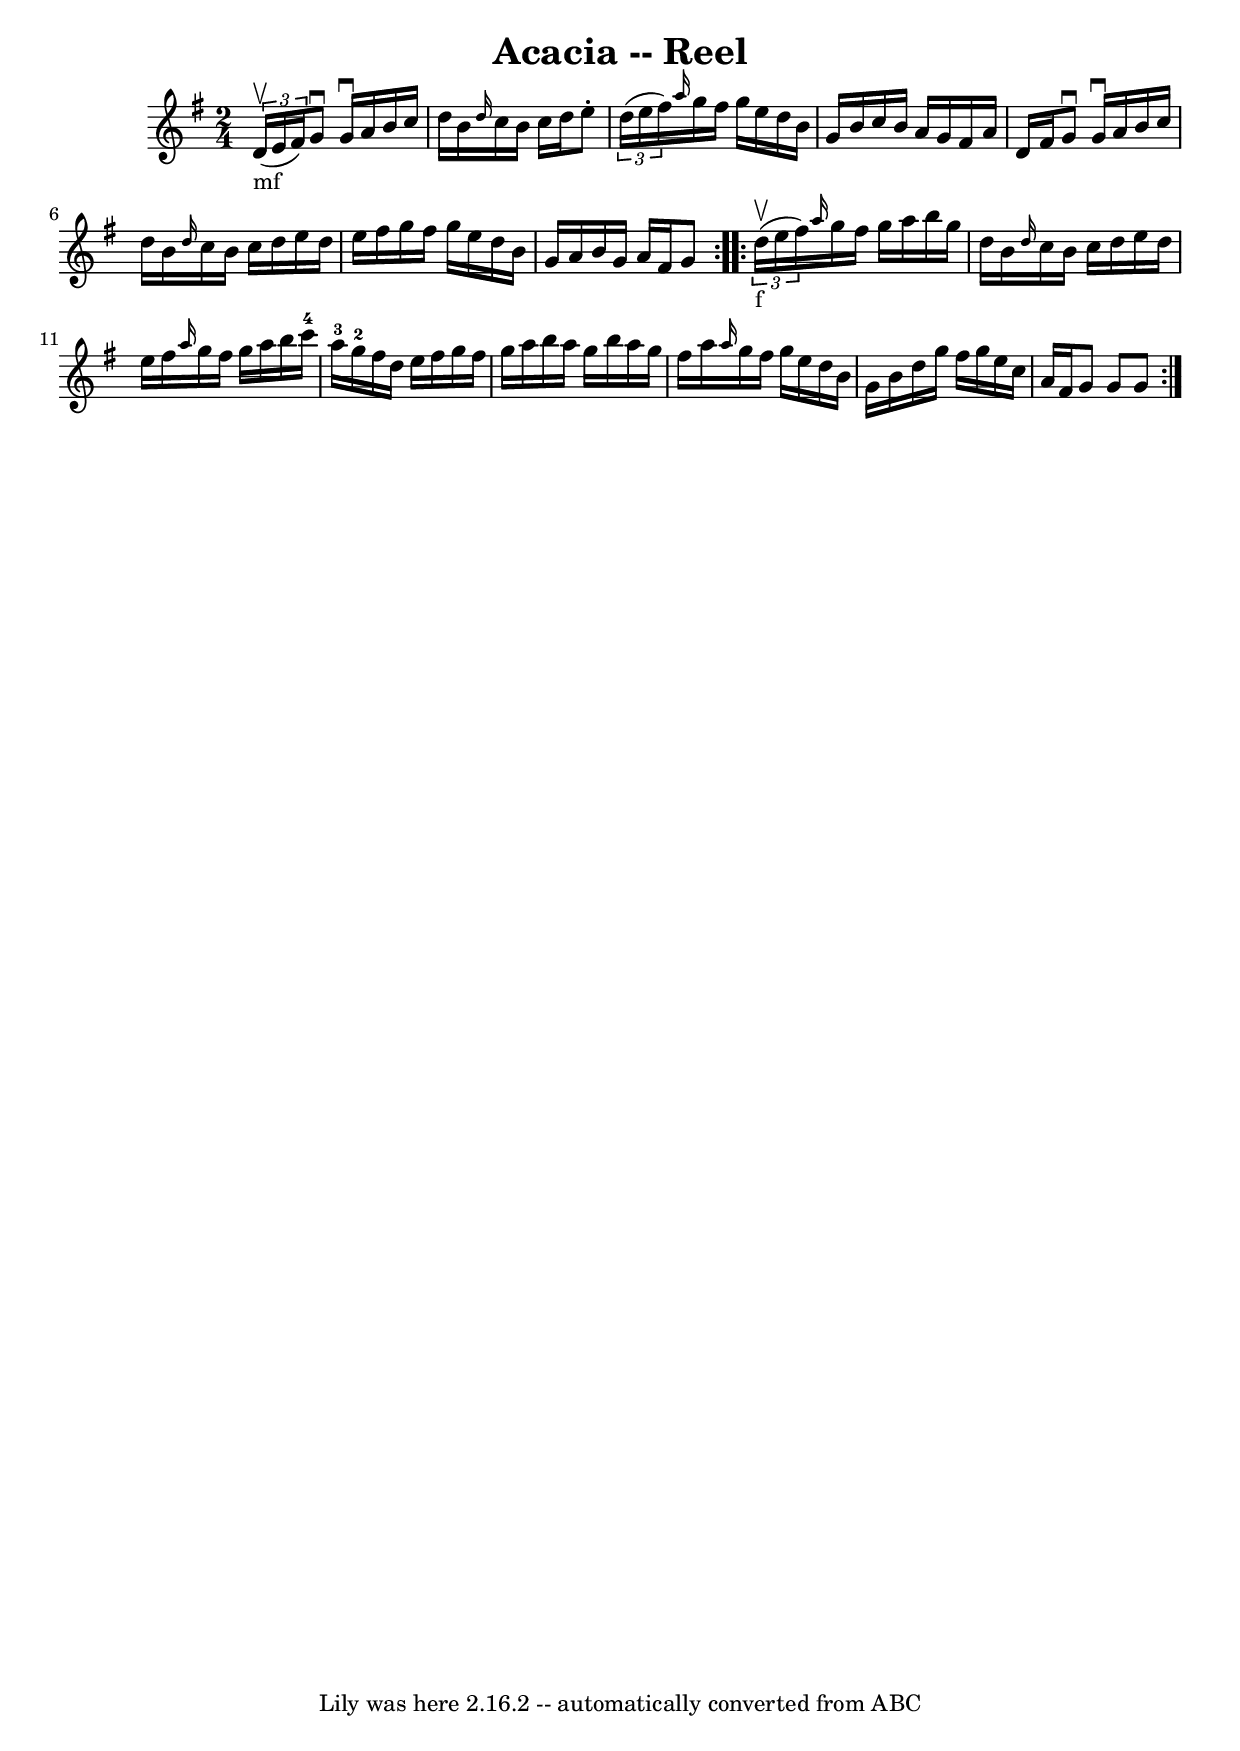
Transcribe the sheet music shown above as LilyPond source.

\version "2.7.40"
\include "Mammoth.ily"
\header {
	book = "Ryan's Mammoth Collection"
	crossRefNumber = "1"
	footnotes = "\\\\309"
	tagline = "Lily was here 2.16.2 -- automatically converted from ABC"
	title = "Acacia -- Reel"
}
voicedefault =  {
\set Score.defaultBarType = "empty"

\repeat volta 2 {
\time 2/4 \key g \major     \times 2/3 { d'16_"mf"^\upbow(e'16 fis'16  
-) } |
 g'8^\downbow g'16^\downbow a'16 b'16 c''16    
d''16 b'16    |
 \grace { d''16  } c''16 b'16 c''16    
d''16 e''8 -.   \times 2/3 { d''16 (e''16 fis''16) }   |
 
\grace { a''16  } g''16 fis''16 g''16 e''16 d''16 b'16    
g'16 b'16    |
 c''16 b'16 a'16 g'16 fis'16 a'16    
d'16 fis'16    |
 g'8^\downbow g'16^\downbow a'16 b'16    
c''16 d''16 b'16    |
 \grace { d''16  } c''16 b'16    
c''16 d''16 e''16 d''16 e''16 fis''16    |
 g''16    
fis''16 g''16 e''16 d''16 b'16 g'16 a'16    |
 b'16   
 g'16 a'16 fis'16 g'8    }     \repeat volta 2 {   \times 2/3 {   
d''16_"f"^\upbow(e''16 fis''16) } |
     \grace { a''16  }   
g''16 fis''16 g''16 a''16 b''16 g''16 d''16 b'16    
|
 \grace { d''16  } c''16 b'16 c''16 d''16 e''16    
d''16 e''16 fis''16    |
 \grace { a''16  } g''16 fis''16   
 g''16 a''16 b''16 c'''16-4 a''16-3 g''16-2   |
    
 fis''16 d''16 e''16 fis''16 g''16 fis''16 g''16 a''16    
|
 b''16 a''16 g''16 b''16 a''16 g''16 fis''16    
a''16    |
 \grace { a''16  } g''16 fis''16 g''16 e''16    
d''16 b'16 g'16 b'16    |
 d''16 g''16 fis''16 g''16  
 e''16 c''16 a'16 fis'16    |
 g'8 g'8 g'8    }   
}

\score{
    <<

	\context Staff="default"
	{
	    \voicedefault 
	}

    >>
	\layout {
	}
	\midi {}
}
